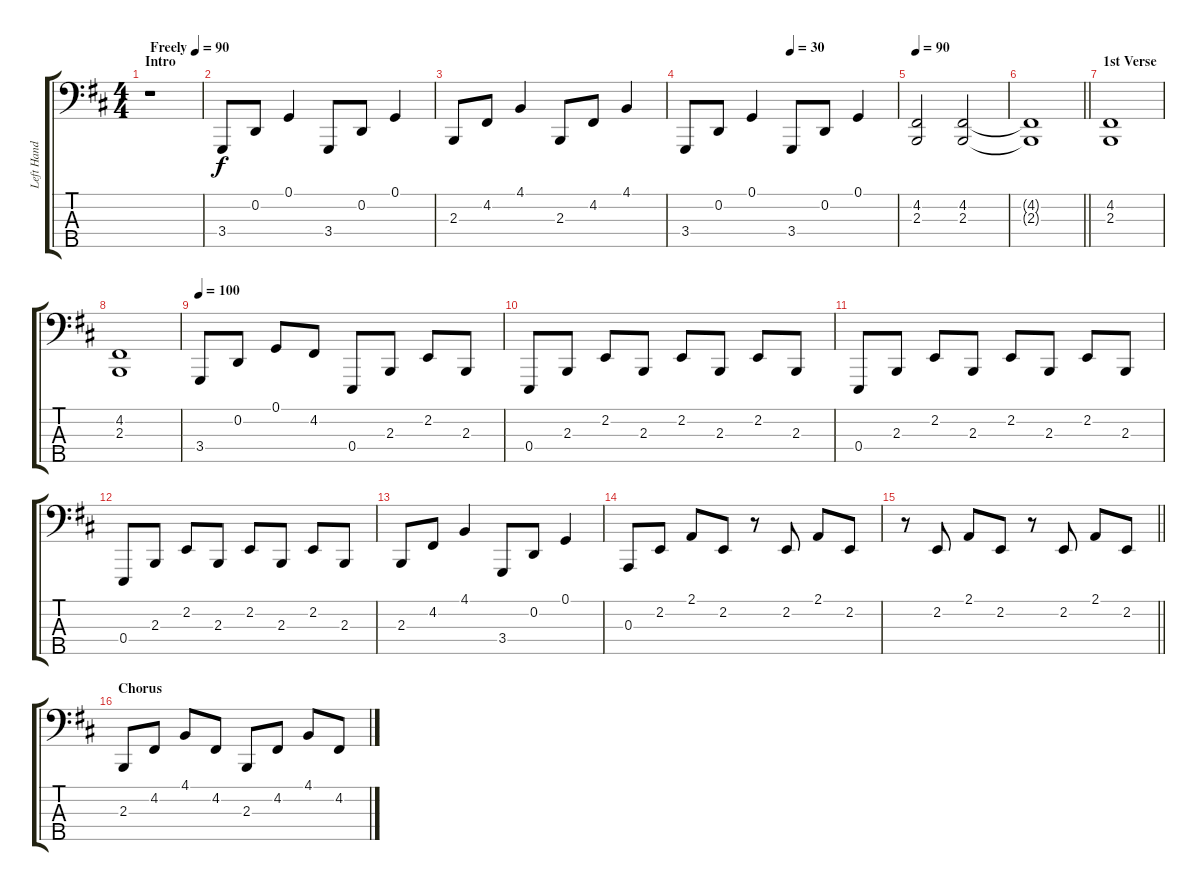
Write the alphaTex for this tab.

\track ("Left Hand" "Left Hand") {instrument acousticgrandpiano}
\staff {score tabs}
\tuning (G2 D2 A1 E1 B0) {hide}
\ts (4 4)
\section ("" "Intro")
\tempo (90 "Freely")
\clef f4
\ks bminor
r.1{dy f instrument acousticgrandpiano} |
3.4.8 0.2.8 0.1.4 3.4.8 0.2.8 0.1.4 |
2.3.8 4.2.8 4.1.4 2.3.8 4.2.8 4.1.4 |
\tempo (30 0.5)
3.4.8 0.2.8 0.1.4 3.4.8 0.2.8 0.1.4 |
\tempo 90
(4.2 2.3).2 (4.2 2.3).2 |
\barLineRight lightlight
(4.2{t} 2.3{t}).1 |
\section ("" "1st Verse")
(4.2 2.3).1 |
(4.2 2.3).1 |
\tempo 100
3.4.8 0.2.8 0.1.8 4.2.8 0.4.8 2.3.8 2.2.8 2.3.8 |
0.4.8 2.3.8 2.2.8 2.3.8 2.2.8 2.3.8 2.2.8 2.3.8 |
0.4.8 2.3.8 2.2.8 2.3.8 2.2.8 2.3.8 2.2.8 2.3.8 |
0.4.8 2.3.8 2.2.8 2.3.8 2.2.8{beam Up} 2.3.8{beam Up} 2.2.8{beam Up} 2.3.8{beam Up} |
2.3.8 4.2.8 4.1.4 3.4.8 0.2.8 0.1.4 |
0.3.8 2.2.8 2.1.8 2.2.8 r.8 2.2.8 2.1.8 2.2.8 |
\barLineRight lightlight
r.8 2.2.8 2.1.8 2.2.8 r.8 2.2.8 2.1.8 2.2.8 |
\section ("" "Chorus")
2.3.8 4.2.8 4.1.8 4.2.8 2.3.8 4.2.8 4.1.8 4.2.8
